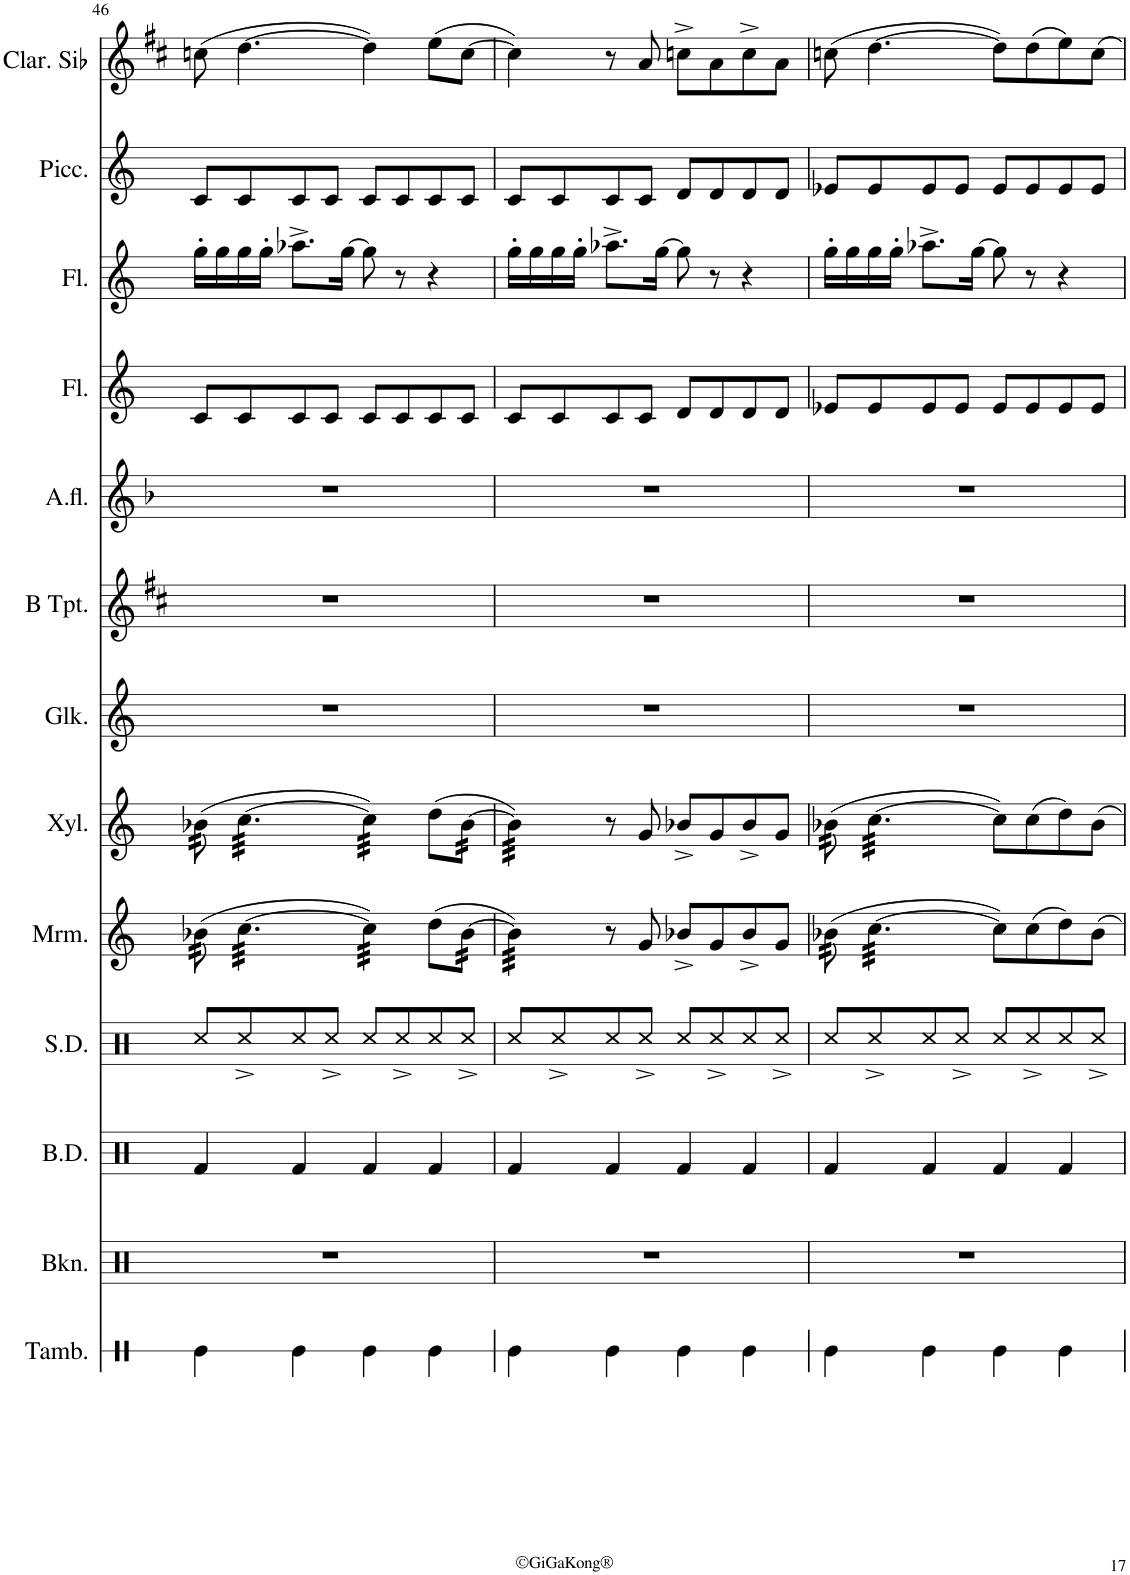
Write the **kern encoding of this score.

**kern	**kern	**kern	**kern	**kern	**kern	**kern	**kern	**kern	**kern	**kern	**kern	**kern
*part13	*part12	*part11	*part10	*part9	*part8	*part7	*part6	*part5	*part4	*part3	*part2	*part1
*staff13	*staff12	*staff11	*staff10	*staff9	*staff8	*staff7	*staff6	*staff5	*staff4	*staff3	*staff2	*staff1
*I"Tamburin	*I"Becken	*I"Bass Drums	*I"Snare Drum	*I"Marimba	*I"Xylophon	*I"Glockenspiel	*I"B Trompete	*I"Altflöte	*I"Flöte 2	*I"Flöte 1	*I"Piccoloflöte	*I"Clarinette en Sib
*I'Tamb.	*I'Bkn.	*I'B.D.	*I'S.D.	*I'Mrm.	*I'Xyl.	*I'Glk.	*I'B Tpt.	*I'A.fl.	*I'Fl.	*I'Fl.	*I'Picc.	*I'Clar. Sib
!!LO:PB:g=z
*clefX	*clefX	*clefX	*clefX	*clefG2	*clefG2	*clefG2	*clefG2	*clefG2	*clefG2	*clefG2	*clefG2	*clefG2
*	*	*	*	*	*Trd-7c-12	*Trd-14c-24	*Trd1c2	*Trd3c5	*	*	*Trd-7c-12	*Trd1c2
*k[]	*k[]	*k[]	*k[]	*k[]	*k[]	*k[]	*k[f#c#]	*k[b-]	*k[]	*k[]	*k[]	*k[f#c#]
*M4/4	*M4/4	*M4/4	*M4/4	*M4/4	*M4/4	*M4/4	*M4/4	*M4/4	*M4/4	*M4/4	*M4/4	*M4/4
=46	=46	=46	=46	=46	=46	=46	=46	=46	=46	=46	=46	=46
*	*	*	*	*tremolo	*	*	*	*	*	*	*	*
*	*	*	*	*	*tremolo	*	*	*	*	*	*	*
4Re\	1r	4Rf/	8Rcc/L	(32b-X\	(32b-X\	1r	1r	1r	8c/L	16gg'\LL	8c/L	(8ccn\
.	.	.	.	(32b-X\	(32b-X\	.	.	.	.	.	.	.
.	.	.	.	(32b-X\	(32b-X\	.	.	.	.	16gg\	.	.
.	.	.	.	(32b-X\	(32b-X\	.	.	.	.	.	.	.
.	.	.	8Rcc^/	[32cc\LLL	[32cc\LLL	.	.	.	8c/	16gg\	8c/	[4.dd\
.	.	.	.	32cc\	32cc\	.	.	.	.	.	.	.
.	.	.	.	32cc\	32cc\	.	.	.	.	16gg'\JJ	.	.
.	.	.	.	32cc\	32cc\	.	.	.	.	.	.	.
4Re\	.	4Rf/	8Rcc/	32cc\	32cc\	.	.	.	8c/	8.aa-X^\L	8c/	.
.	.	.	.	32cc\	32cc\	.	.	.	.	.	.	.
.	.	.	.	32cc\	32cc\	.	.	.	.	.	.	.
.	.	.	.	32cc\	32cc\	.	.	.	.	.	.	.
.	.	.	8Rcc^/J	32cc\	32cc\	.	.	.	8c/J	.	8c/J	.
.	.	.	.	32cc\	32cc\	.	.	.	.	.	.	.
.	.	.	.	32cc\	32cc\	.	.	.	.	[16gg\Jk	.	.
.	.	.	.	32cc\JJJ	32cc\JJJ	.	.	.	.	.	.	.
4Re\	.	4Rf/	8Rcc/L	32cc\])LLL	32cc\])LLL	.	.	.	8c/L	8gg\]	8c/L	4dd\])
.	.	.	.	32cc\)	32cc\)	.	.	.	.	.	.	.
.	.	.	.	32cc\)	32cc\)	.	.	.	.	.	.	.
.	.	.	.	32cc\)	32cc\)	.	.	.	.	.	.	.
.	.	.	8Rcc^/	32cc\)	32cc\)	.	.	.	8c/	8r	8c/	.
.	.	.	.	32cc\)	32cc\)	.	.	.	.	.	.	.
.	.	.	.	32cc\)	32cc\)	.	.	.	.	.	.	.
.	.	.	.	32cc\)JJJ	32cc\)JJJ	.	.	.	.	.	.	.
*	*	*	*	*	*Xtremolo	*	*	*	*	*	*	*
*	*	*	*	*Xtremolo	*	*	*	*	*	*	*	*
4Re\	.	4Rf/	8Rcc/	(8dd\L	(8dd\L	.	.	.	8c/	4r	8c/	(8ee\L
*	*	*	*	*tremolo	*	*	*	*	*	*	*	*
*	*	*	*	*	*tremolo	*	*	*	*	*	*	*
.	.	.	8Rcc^/J	[32b-\	[32b-\	.	.	.	8c/J	.	8c/J	[8cc\J
.	.	.	.	32b-\	32b-\	.	.	.	.	.	.	.
.	.	.	.	32b-\	32b-\	.	.	.	.	.	.	.
.	.	.	.	32b-\JJJ	32b-\JJJ	.	.	.	.	.	.	.
=47	=47	=47	=47	=47	=47	=47	=47	=47	=47	=47	=47	=47
4Re\	1r	4Rf/	8Rcc/L	32b-\])LLL	32b-\])LLL	1r	1r	1r	8c/L	16gg'\LL	8c/L	4cc\])
.	.	.	.	32b-\)	32b-\)	.	.	.	.	.	.	.
.	.	.	.	32b-\)	32b-\)	.	.	.	.	16gg\	.	.
.	.	.	.	32b-\)	32b-\)	.	.	.	.	.	.	.
.	.	.	8Rcc^/	32b-\)	32b-\)	.	.	.	8c/	16gg\	8c/	.
.	.	.	.	32b-\)	32b-\)	.	.	.	.	.	.	.
.	.	.	.	32b-\)	32b-\)	.	.	.	.	16gg'\JJ	.	.
.	.	.	.	32b-\)JJJ	32b-\)JJJ	.	.	.	.	.	.	.
*	*	*	*	*	*Xtremolo	*	*	*	*	*	*	*
*	*	*	*	*Xtremolo	*	*	*	*	*	*	*	*
4Re\	.	4Rf/	8Rcc/	8r	8r	.	.	.	8c/	8.aa-X^\L	8c/	8r
.	.	.	8Rcc^/J	8g/	8g/	.	.	.	8c/J	.	8c/J	8a/
.	.	.	.	.	.	.	.	.	.	[16gg\Jk	.	.
4Re\	.	4Rf/	8Rcc/L	8b-X^/L	8b-X^/L	.	.	.	8d/L	8gg\]	8d/L	8ccn^\L
.	.	.	8Rcc^/	8g/	8g/	.	.	.	8d/	8r	8d/	8a\
4Re\	.	4Rf/	8Rcc/	8b-^/	8b-^/	.	.	.	8d/	4r	8d/	8cc^\
.	.	.	8Rcc^/J	8g/J	8g/J	.	.	.	8d/J	.	8d/J	8a\J
=48	=48	=48	=48	=48	=48	=48	=48	=48	=48	=48	=48	=48
*	*	*	*	*tremolo	*	*	*	*	*	*	*	*
*	*	*	*	*	*tremolo	*	*	*	*	*	*	*
4Re\	1r	4Rf/	8Rcc/L	(32b-X\	(32b-X\	1r	1r	1r	8e-X/L	16gg'\LL	8e-X/L	(8ccn\
.	.	.	.	(32b-X\	(32b-X\	.	.	.	.	.	.	.
.	.	.	.	(32b-X\	(32b-X\	.	.	.	.	16gg\	.	.
.	.	.	.	(32b-X\	(32b-X\	.	.	.	.	.	.	.
.	.	.	8Rcc^/	[32cc\LLL	[32cc\LLL	.	.	.	8e-/	16gg\	8e-/	[4.dd\
.	.	.	.	32cc\	32cc\	.	.	.	.	.	.	.
.	.	.	.	32cc\	32cc\	.	.	.	.	16gg'\JJ	.	.
.	.	.	.	32cc\	32cc\	.	.	.	.	.	.	.
4Re\	.	4Rf/	8Rcc/	32cc\	32cc\	.	.	.	8e-/	8.aa-X^\L	8e-/	.
.	.	.	.	32cc\	32cc\	.	.	.	.	.	.	.
.	.	.	.	32cc\	32cc\	.	.	.	.	.	.	.
.	.	.	.	32cc\	32cc\	.	.	.	.	.	.	.
.	.	.	8Rcc^/J	32cc\	32cc\	.	.	.	8e-/J	.	8e-/J	.
.	.	.	.	32cc\	32cc\	.	.	.	.	.	.	.
.	.	.	.	32cc\	32cc\	.	.	.	.	[16gg\Jk	.	.
.	.	.	.	32cc\JJJ	32cc\JJJ	.	.	.	.	.	.	.
*	*	*	*	*	*Xtremolo	*	*	*	*	*	*	*
*	*	*	*	*Xtremolo	*	*	*	*	*	*	*	*
4Re\	.	4Rf/	8Rcc/L	8cc\L])	8cc\L])	.	.	.	8e-/L	8gg\]	8e-/L	8dd\L])
.	.	.	8Rcc^/	(8cc\	(8cc\	.	.	.	8e-/	8r	8e-/	(8dd\
4Re\	.	4Rf/	8Rcc/	8dd\)	8dd\)	.	.	.	8e-/	4r	8e-/	8ee\)
.	.	.	8Rcc^/J	8b-\J	8b-\J	.	.	.	8e-/J	.	8e-/J	8cc\J
=	=	=	=	=	=	=	=	=	=	=	=	=
*-	*-	*-	*-	*-	*-	*-	*-	*-	*-	*-	*-	*-
